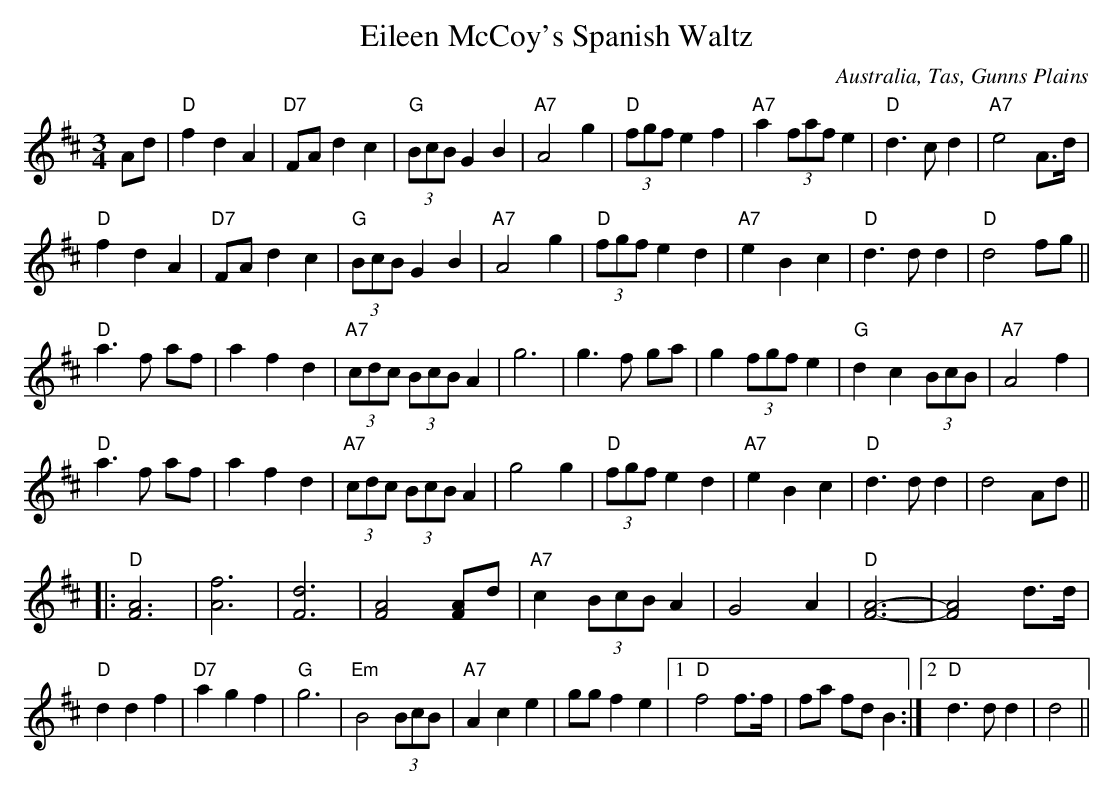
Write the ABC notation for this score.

X:1
T:Eileen McCoy's Spanish Waltz
O:Australia, Tas, Gunns Plains
M:3/4
L:1/8
K:D
Ad|"D"f2d2A2|"D7"FAd2c2|"G"(3BcB G2B2|"A7"A4g2|"D"(3fgf e2f2|"A7"a2 (3faf e2|"D"d3cd2|"A7"e4A>d|
"D"f2d2A2|"D7"FAd2c2|"G"(3BcB G2B2|"A7"A4g2|"D"(3fgf e2d2|"A7"e2B2c2|"D"d3dd2|"D"d4fg||
"D"a3f af|a2f2d2|"A7"(3cdc (3BcB A2|g6|g3f ga|g2 (3fgf e2|"G"d2c2 (3BcB|"A7"A4f2|
"D"a3f af|a2f2d2|"A7"(3cdc (3BcB A2|g4g2|"D"(3fgf e2d2|"A7"e2B2c2|"D"d3dd2|d4Ad||
|:"D"[F6A6]|[A6f6]|[F6d6]|[F4A4][FA]d|"A7"c2 (3BcB A2|""G4A2|"D"[F6A6]-|[F4A4]d>d|
"D"d2d2f2|"D7"a2g2f2|"G"g6|"Em"B4 (3BcB|"A7"A2c2e2|ggf2e2|1"D"f4f>f|fa fd B2:|2"D"d3dd2|d4||
